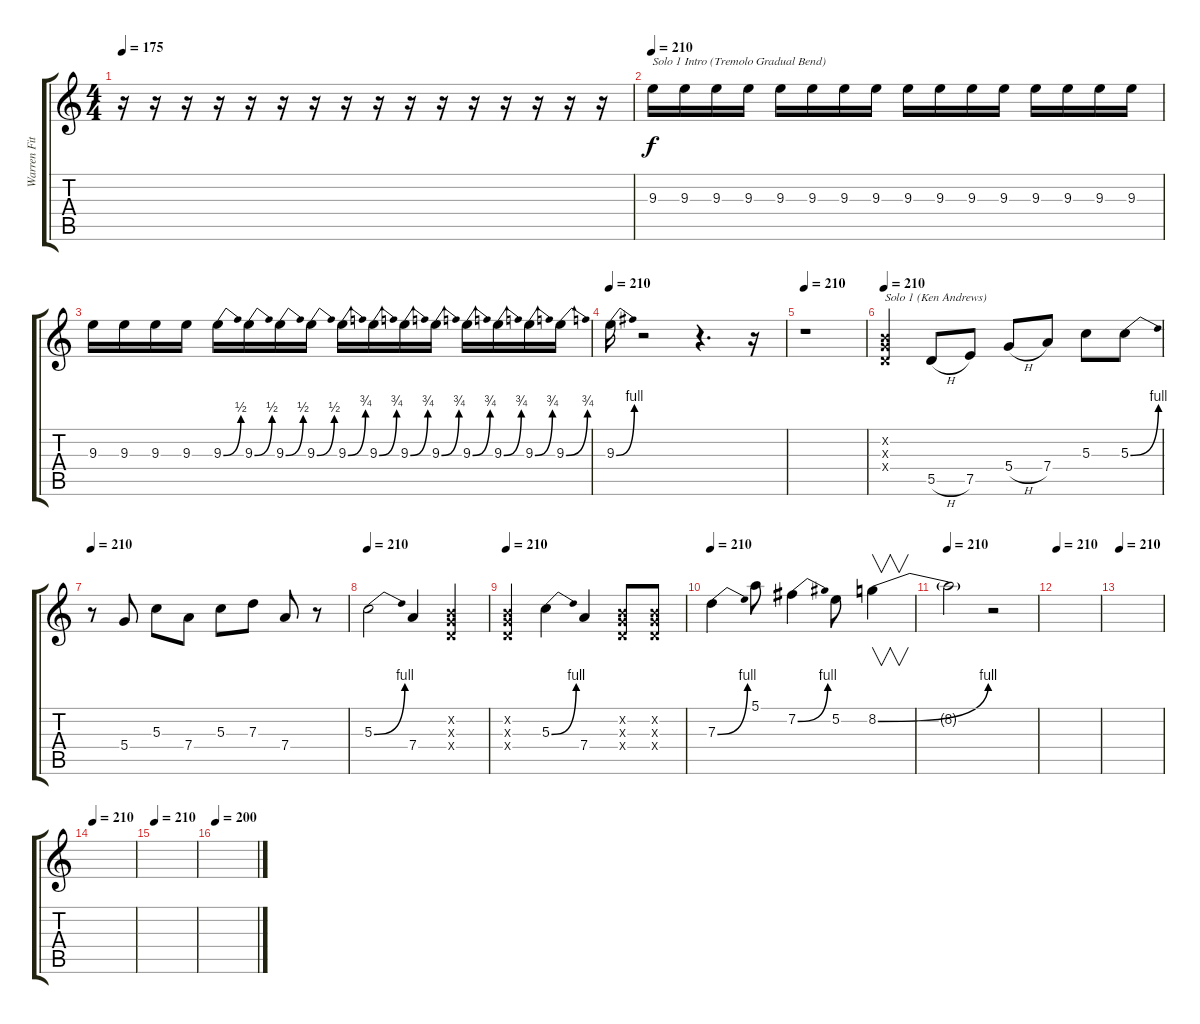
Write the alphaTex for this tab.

\track ("Warren Fitzgerald/Kyle Gass Solos" "Warren Fit") {instrument overdrivenguitar}
\staff {score tabs}
\tuning (E4 B3 G3 D3 A2 E2) {hide}
\ts (4 4)
\tempo 175
\clef g2
\ks c
r.16{dy f volume 0} r.16{volume 0} r.16{volume 0} r.16{volume 0} r.16{volume 0} r.16{volume 0} r.16{volume 0} r.16{volume 0} r.16{volume 0} r.16{volume 0} r.16{volume 0} r.16{volume 0} r.16{volume 0} r.16{volume 0} r.16{volume 0} r.16{volume 0} |
\tempo 210
9.3.16{txt "Solo 1 Intro (Tremolo Gradual Bend)" volume 16} 9.3.16 9.3.16 9.3.16 9.3.16 9.3.16 9.3.16 9.3.16 9.3.16 9.3.16 9.3.16 9.3.16 9.3.16 9.3.16 9.3.16 9.3.16 |
9.3.16 9.3.16 9.3.16 9.3.16 9.3{be (bend 0 0 60 2)}.16 9.3{be (bend 0 0 60 2)}.16 9.3{be (bend 0 0 60 2)}.16 9.3{be (bend 0 0 60 2)}.16 9.3{be (bend 0 0 60 3)}.16 9.3{be (bend 0 0 60 3)}.16 9.3{be (bend 0 0 60 3)}.16 9.3{be (bend 0 0 60 3)}.16 9.3{be (bend 0 0 60 3)}.16 9.3{be (bend 0 0 60 3)}.16 9.3{be (bend 0 0 60 3)}.16 9.3{be (bend 0 0 60 3)}.16 |
\tempo 210
9.3{be (bend 0 0 60 4)}.16 r.2 r.4{d} r.16 |
\tempo 210
r.1 |
\tempo 210
(0.2{x} 0.3{x} 0.4{x}).4{txt "Solo 1 (Ken Andrews)"} 5.5{h}.8 7.5.8 5.4{h}.8 7.4.8 5.3.8 5.3{be (bend 0 0 60 4)}.8 |
\tempo 210
r.8 5.4.8 5.3.8 7.4.8 5.3.8 7.3.8 7.4.8 r.8 |
\tempo 210
5.3{be (bend 0 0 60 4)}.2 7.4.4 (0.2{x} 0.3{x} 0.4{x}).4 |
\tempo 210
(0.2{x} 0.3{x} 0.4{x}).4 5.3{be (bend 0 0 60 4)}.4 7.4.4 (0.2{x} 0.3{x} 0.4{x}).8 (0.2{x} 0.3{x} 0.4{x}).8 |
\tempo 210
7.3{be (bend 0 0 60 4)}.4 5.1.8 7.2{be (bend 0 0 60 4)}.4 5.2.8 8.2{be (bend 0 0 60 4)}.4{v} |
\tempo 210
8.2{t}.2 r.2 |
\tempo 210
|
\tempo 210
|
\tempo 210
|
\tempo 210
|
\tempo 210
\tempo 200
